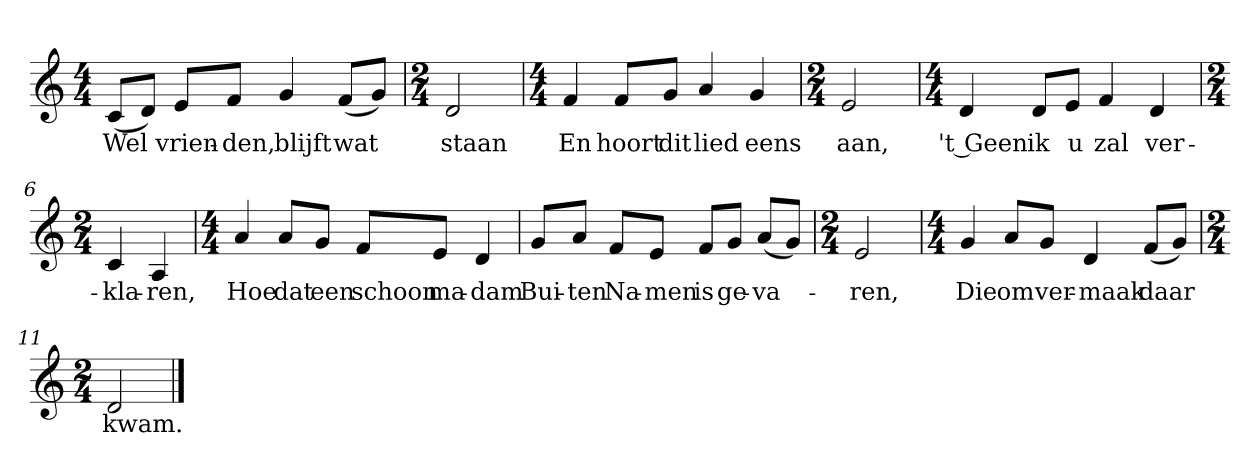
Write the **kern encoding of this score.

**kern	**text
*part1	*part1
*staff1	*staff1
*clefG2	*
*k[]	*
*D:dor	*
*M4/4	*
*MM120	*
=1	=1
(8c/L	Wel
8d/J)	.
8e/L	vrien-
8f/J	-den,
4g	blijft
(8f/L	wat
8g/J)	.
=2	=2
*M2/4	*
2d	staan
=3	=3
*M4/4	*
4f	En
8f/L	hoort
8g/J	dit
4a	lied
4g	eens
=4	=4
*M2/4	*
2e	aan,
=5	=5
*M4/4	*
4d	't Geen
8d/L	ik
8e/J	u
4f	zal
4d	ver-
=6	=6
*M2/4	*
4c	-kla-
4A	-ren,
=7	=7
*M4/4	*
4a	Hoe
8a/L	dat
8g/J	een
8f/L	schoon
8e/J	ma-
4d	-dam
=8	=8
8g/L	Bui-
8a/J	-ten
8f/L	Na-
8e/J	-men
8f/L	is
8g/J	ge-
(8a/L	-va-
8g/J)	.
=9	=9
*M2/4	*
2e	-ren,
=10	=10
*M4/4	*
4g	Die
8a/L	om
8g/J	ver-
4d	-maak
(8f/L	daar
8g/J)	.
=11	=11
*M2/4	*
2d	kwam.
==	==
*-	*-
